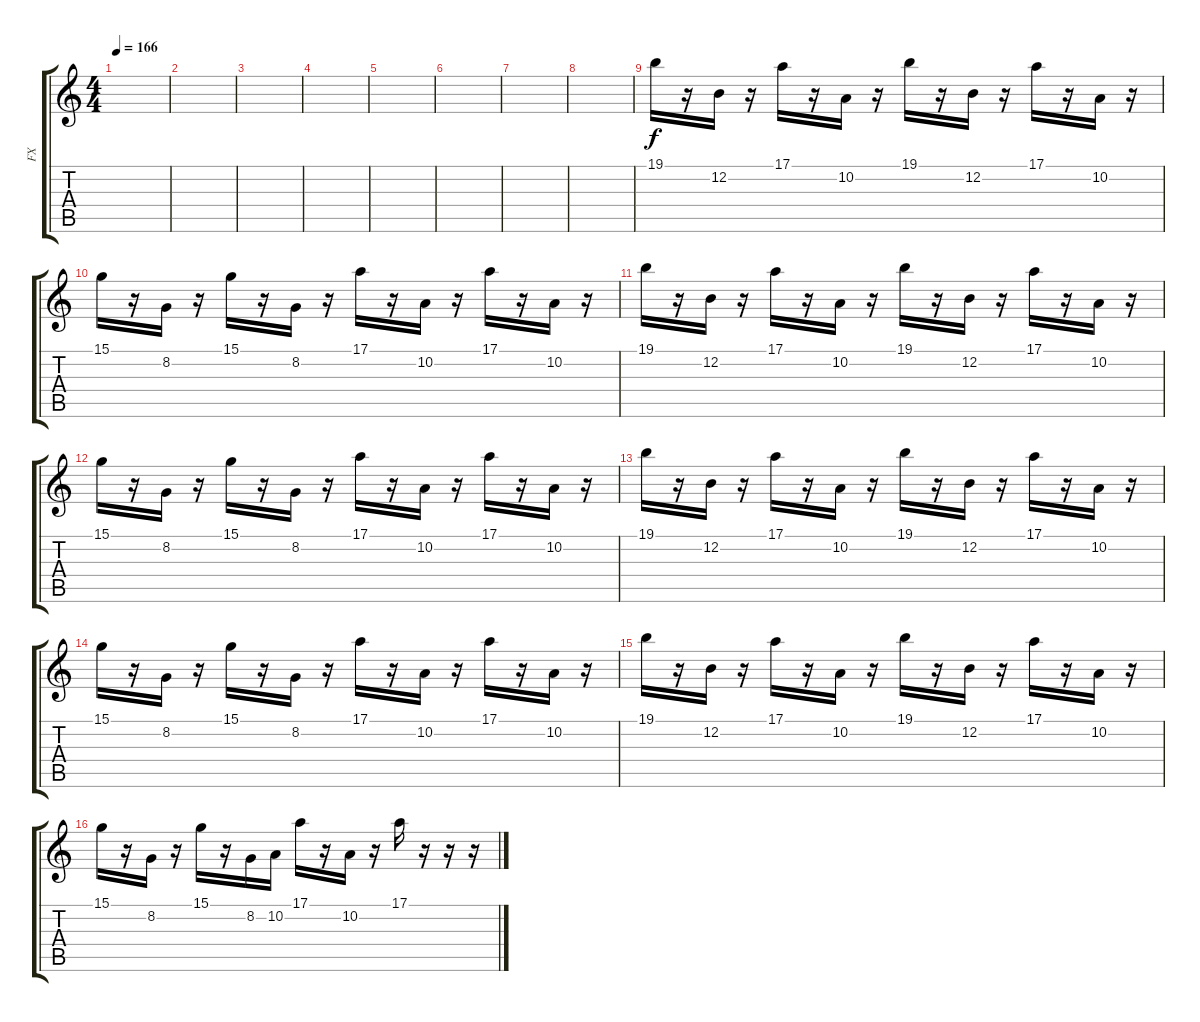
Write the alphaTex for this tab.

\track ("FX" "FX") {instrument stringensemble1}
\staff {score tabs}
\tuning (E4 B3 G3 D3 A2 E2) {hide}
\ts (4 4)
\tempo 166
\clef g2
\ks c
|
|
|
|
|
|
|
|
19.1.16 r.16 12.2.16 r.16 17.1.16 r.16 10.2.16 r.16 19.1.16 r.16 12.2.16 r.16 17.1.16 r.16 10.2.16 r.16 |
15.1.16 r.16 8.2.16 r.16 15.1.16 r.16 8.2.16 r.16 17.1.16 r.16 10.2.16 r.16 17.1.16 r.16 10.2.16 r.16 |
19.1.16 r.16 12.2.16 r.16 17.1.16 r.16 10.2.16 r.16 19.1.16 r.16 12.2.16 r.16 17.1.16 r.16 10.2.16 r.16 |
15.1.16 r.16 8.2.16 r.16 15.1.16 r.16 8.2.16 r.16 17.1.16 r.16 10.2.16 r.16 17.1.16 r.16 10.2.16 r.16 |
19.1.16 r.16 12.2.16 r.16 17.1.16 r.16 10.2.16 r.16 19.1.16 r.16 12.2.16 r.16 17.1.16 r.16 10.2.16 r.16 |
15.1.16 r.16 8.2.16 r.16 15.1.16 r.16 8.2.16 r.16 17.1.16 r.16 10.2.16 r.16 17.1.16 r.16 10.2.16 r.16 |
19.1.16 r.16 12.2.16 r.16 17.1.16 r.16 10.2.16 r.16 19.1.16 r.16 12.2.16 r.16 17.1.16 r.16 10.2.16 r.16 |
15.1.16 r.16 8.2.16 r.16 15.1.16 r.16 8.2.16 10.2.16 17.1.16 r.16 10.2.16 r.16 17.1.16 r.16 r.16 r.16
